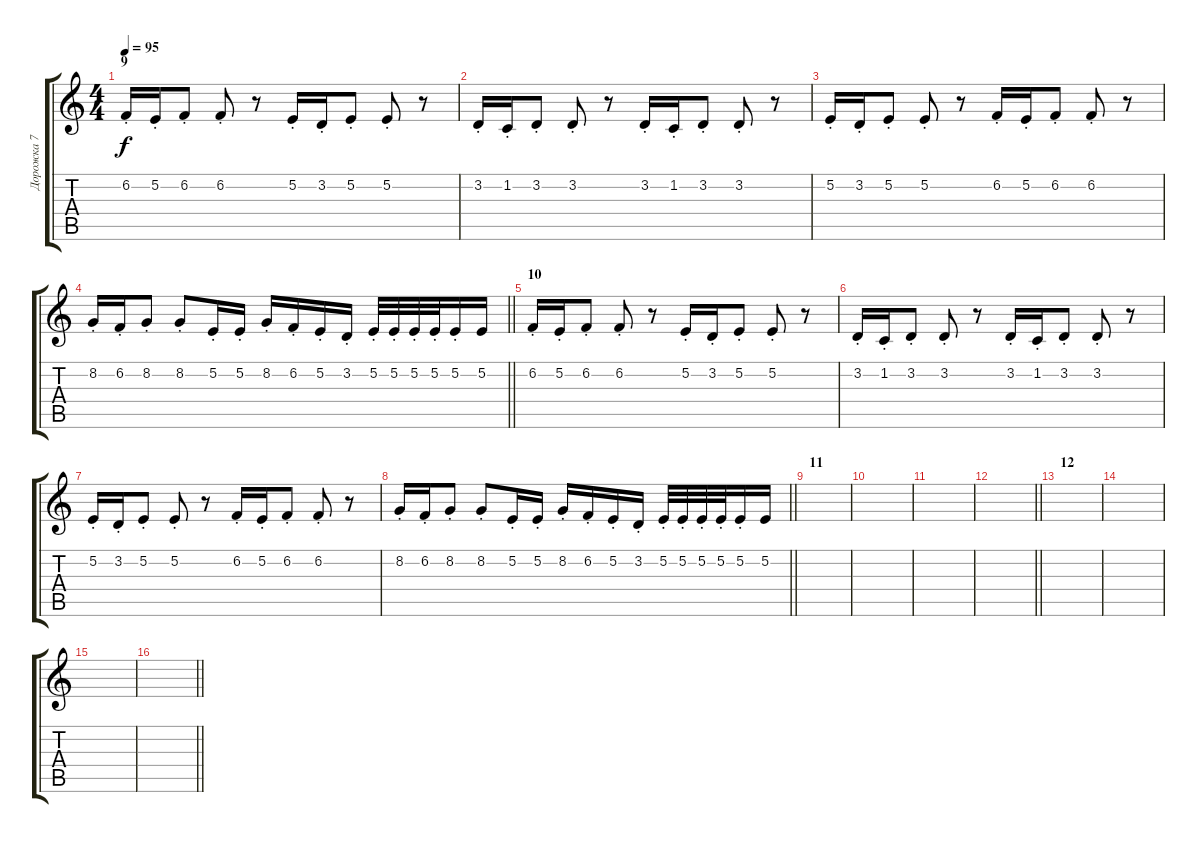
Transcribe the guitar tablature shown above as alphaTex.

\track ("Дорожка 7" "Дорожка 7") {instrument lead8bassandlead}
\staff {score tabs}
\tuning (E4 B3 G3 D3 A2 E2) {hide}
\ts (4 4)
\section ("" "9")
\tempo 95
\clef g2
\ks c
6.2{st}.16{dy f} 5.2{st}.16 6.2{st}.8 6.2{st}.8 r.8 5.2{st}.16 3.2{st}.16 5.2{st}.8 5.2{st}.8 r.8 |
3.2{st}.16 1.2{st}.16 3.2{st}.8 3.2{st}.8 r.8 3.2{st}.16 1.2{st}.16 3.2{st}.8 3.2{st}.8 r.8 |
5.2{st}.16 3.2{st}.16 5.2{st}.8 5.2{st}.8 r.8 6.2{st}.16 5.2{st}.16 6.2{st}.8 6.2{st}.8 r.8 |
\barLineRight lightlight
8.2{st}.16 6.2{st}.16 8.2{st}.8 8.2{st}.8 5.2{st}.16 5.2{st}.16 8.2{st}.16 6.2{st}.16 5.2{st}.16 3.2{st}.16 5.2{st}.32 5.2{st}.32 5.2{st}.32 5.2{st}.32 5.2{st}.16 5.2.16 |
\section ("" "10")
6.2{st}.16 5.2{st}.16 6.2{st}.8 6.2{st}.8 r.8 5.2{st}.16 3.2{st}.16 5.2{st}.8 5.2{st}.8 r.8 |
3.2{st}.16 1.2{st}.16 3.2{st}.8 3.2{st}.8 r.8 3.2{st}.16 1.2{st}.16 3.2{st}.8 3.2{st}.8 r.8 |
5.2{st}.16 3.2{st}.16 5.2{st}.8 5.2{st}.8 r.8 6.2{st}.16 5.2{st}.16 6.2{st}.8 6.2{st}.8 r.8 |
\barLineRight lightlight
8.2{st}.16 6.2{st}.16 8.2{st}.8 8.2{st}.8 5.2{st}.16 5.2{st}.16 8.2{st}.16 6.2{st}.16 5.2{st}.16 3.2{st}.16 5.2{st}.32 5.2{st}.32 5.2{st}.32 5.2{st}.32 5.2{st}.16 5.2.16 |
\section ("" "11")
|
|
|
\barLineRight lightlight
|
\section ("" "12")
|
|
|
\barLineRight lightlight
